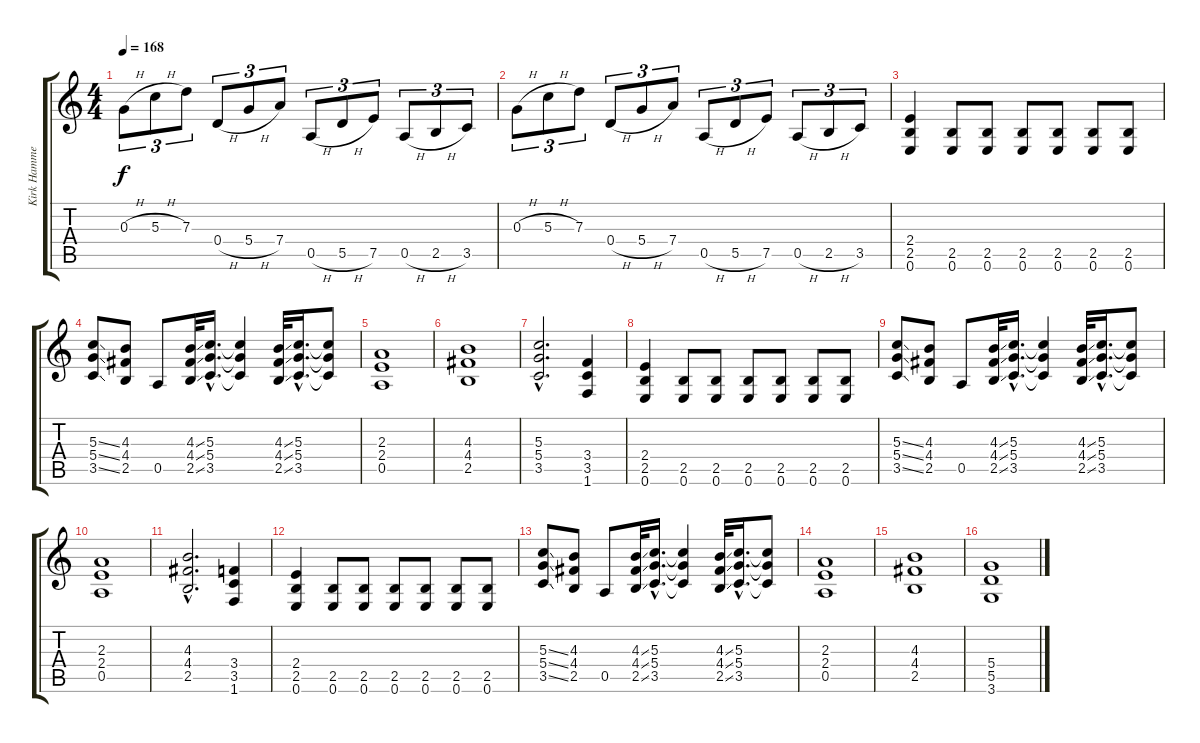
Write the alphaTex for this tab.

\track ("Kirk Hammett Distortion" "Kirk Hamme") {instrument distortionguitar}
\staff {score tabs}
\tuning (E4 B3 G3 D3 A2 E2) {hide}
\ts (4 4)
\tempo 168
\clef g2
\ks c
0.3{h}.8{tu (3 2) dy f} 5.3{h}.8{tu (3 2)} 7.3.8{tu (3 2)} 0.4{h}.8{tu (3 2)} 5.4{h}.8{tu (3 2)} 7.4.8{tu (3 2)} 0.5{h}.8{tu (3 2)} 5.5{h}.8{tu (3 2)} 7.5.8{tu (3 2)} 0.5{h}.8{tu (3 2)} 2.5{h}.8{tu (3 2)} 3.5.8{tu (3 2)} |
0.3{h}.8{tu (3 2)} 5.3{h}.8{tu (3 2)} 7.3.8{tu (3 2)} 0.4{h}.8{tu (3 2)} 5.4{h}.8{tu (3 2)} 7.4.8{tu (3 2)} 0.5{h}.8{tu (3 2)} 5.5{h}.8{tu (3 2)} 7.5.8{tu (3 2)} 0.5{h}.8{tu (3 2)} 2.5{h}.8{tu (3 2)} 3.5.8{tu (3 2)} |
(2.4 2.5 0.6).4 (2.5 0.6).8 (2.5 0.6).8 (2.5 0.6).8 (2.5 0.6).8 (2.5 0.6).8 (2.5 0.6).8 |
(5.3{ss} 5.4{ss} 3.5{ss}).8 (4.3 4.4 2.5).8 0.5.8 (4.3{ss} 4.4{ss} 2.5{ss}).32 (5.3{hac} 5.4{hac} 3.5{hac}).16{d} (5.3{t} 5.4{t} 3.5{t}).4 (4.3{ss} 4.4{ss} 2.5{ss}).32 (5.3{hac} 5.4{hac} 3.5{hac}).16{d} (5.3{t} 5.4{t} 3.5{t}).8 |
(2.3 2.4 0.5).1 |
(4.3 4.4 2.5).1 |
(5.3{hac} 5.4{hac} 3.5{hac}).2{d} (3.4 3.5 1.6).4 |
(2.4 2.5 0.6).4 (2.5 0.6).8 (2.5 0.6).8 (2.5 0.6).8 (2.5 0.6).8 (2.5 0.6).8 (2.5 0.6).8 |
(5.3{ss} 5.4{ss} 3.5{ss}).8 (4.3 4.4 2.5).8 0.5.8 (4.3{ss} 4.4{ss} 2.5{ss}).32 (5.3{hac} 5.4{hac} 3.5{hac}).16{d} (5.3{t} 5.4{t} 3.5{t}).4 (4.3{ss} 4.4{ss} 2.5{ss}).32 (5.3{hac} 5.4{hac} 3.5{hac}).16{d} (5.3{t} 5.4{t} 3.5{t}).8 |
(2.3 2.4 0.5).1 |
(4.3{hac} 4.4{hac} 2.5{hac}).2{d} (3.4 3.5 1.6).4 |
(2.4 2.5 0.6).4 (2.5 0.6).8 (2.5 0.6).8 (2.5 0.6).8 (2.5 0.6).8 (2.5 0.6).8 (2.5 0.6).8 |
(5.3{ss} 5.4{ss} 3.5{ss}).8 (4.3 4.4 2.5).8 0.5.8 (4.3{ss} 4.4{ss} 2.5{ss}).32 (5.3{hac} 5.4{hac} 3.5{hac}).16{d} (5.3{t} 5.4{t} 3.5{t}).4 (4.3{ss} 4.4{ss} 2.5{ss}).32 (5.3{hac} 5.4{hac} 3.5{hac}).16{d} (5.3{t} 5.4{t} 3.5{t}).8 |
(2.3 2.4 0.5).1 |
(4.3 4.4 2.5).1 |
(5.4 5.5 3.6).1
